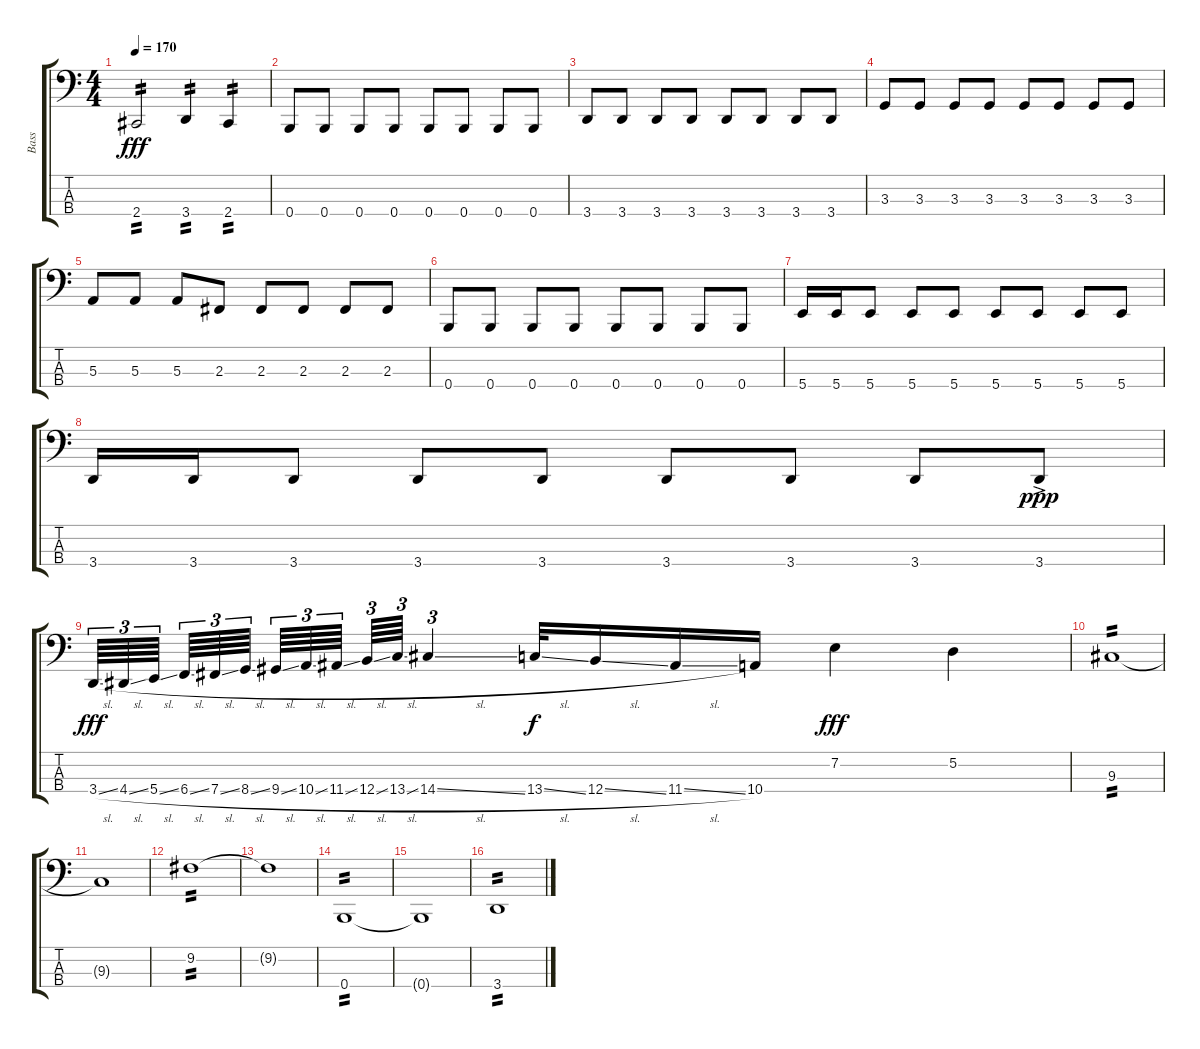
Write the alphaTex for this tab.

\track ("Bass" "Bass") {instrument electricbassfinger}
\staff {score tabs}
\tuning (D2 A1 E1 B0) {hide}
\ts (4 4)
\tempo 170
\clef f4
\ks c
2.4.2{tp 2 dy fff} 3.4.4{tp 2} 2.4.4{tp 2} |
0.4.8 0.4.8 0.4.8 0.4.8 0.4.8 0.4.8 0.4.8 0.4.8 |
3.4.8 3.4.8 3.4.8 3.4.8 3.4.8 3.4.8 3.4.8 3.4.8 |
3.3.8 3.3.8 3.3.8 3.3.8 3.3.8 3.3.8 3.3.8 3.3.8 |
5.3.8 5.3.8 5.3.8 2.3.8 2.3.8 2.3.8 2.3.8 2.3.8 |
0.4.8 0.4.8 0.4.8 0.4.8 0.4.8 0.4.8 0.4.8 0.4.8 |
5.4.16 5.4.16 5.4.8 5.4.8 5.4.8 5.4.8 5.4.8 5.4.8 5.4.8 |
3.4.16 3.4.16 3.4.8 3.4.8 3.4.8 3.4.8 3.4.8 3.4.8 3.4{ac}.8{dy ppp} |
3.4{sl}.64{tu (3 2) dy fff} 4.4{sl}.64{tu (3 2)} 5.4{sl}.64{tu (3 2)} 6.4{sl}.64{tu (3 2)} 7.4{sl}.64{tu (3 2)} 8.4{sl}.64{tu (3 2)} 9.4{sl}.64{tu (3 2)} 10.4{sl}.64{tu (3 2)} 11.4{sl}.64{tu (3 2)} 12.4{sl}.64{tu (3 2)} 13.4{sl}.64{tu (3 2)} 14.4{sl}.4{tu (3 2)} 13.4{sl}.32{dy f} 12.4{sl}.16 11.4{sl}.16 10.4.16 7.2.4{dy fff} 5.2.4 |
9.3.1{tp 2} |
9.3{t}.1 |
9.2.1{tp 2} |
9.2{t}.1 |
0.4.1{tp 2} |
0.4{t}.1 |
3.4.1{tp 2}
